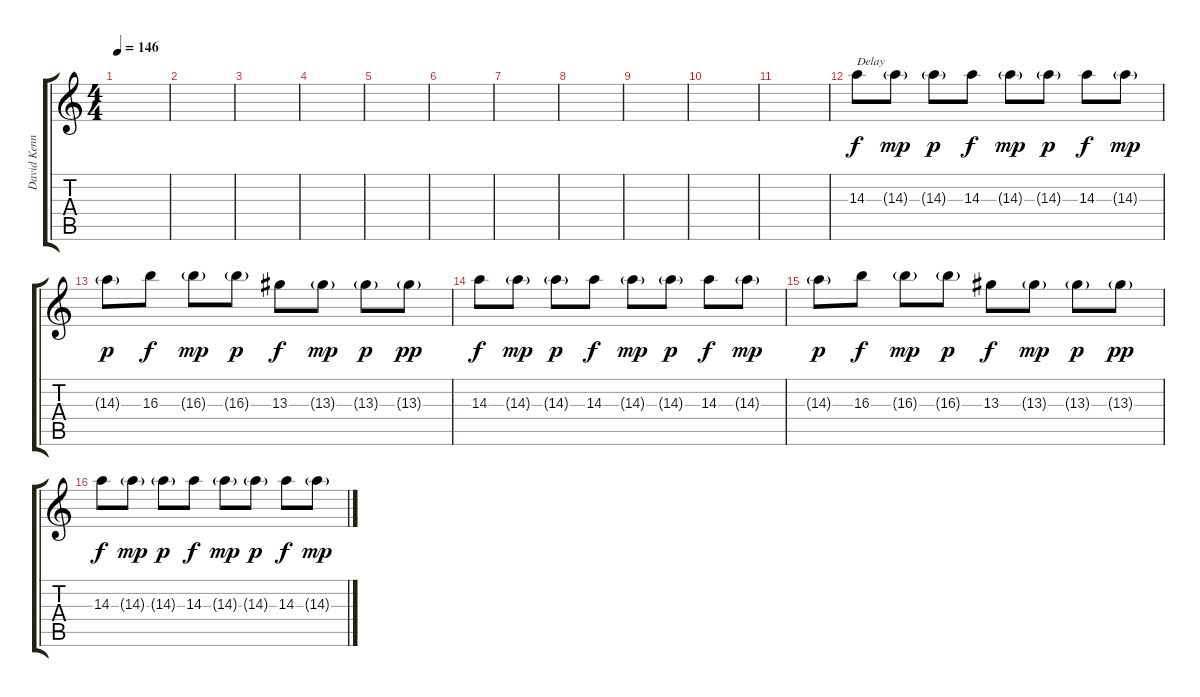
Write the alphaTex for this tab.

\track ("David Kennedy" "David Kenn") {instrument distortionguitar}
\staff {score tabs}
\tuning (E4 B3 G3 D3 A2 E2) {hide}
\ts (4 4)
\tempo 146
\clef g2
\ks c
|
|
|
|
|
|
|
|
|
|
|
14.3.8{txt "Delay" volume 14} 14.3{g}.8{dy mp} 14.3{g}.8{dy p} 14.3.8{dy f} 14.3{g}.8{dy mp} 14.3{g}.8{dy p} 14.3.8{dy f} 14.3{g}.8{dy mp} |
14.3{g}.8{dy p} 16.3.8{dy f} 16.3{g}.8{dy mp} 16.3{g}.8{dy p} 13.3.8{dy f} 13.3{g}.8{dy mp} 13.3{g}.8{dy p} 13.3{g}.8{dy pp} |
14.3.8{dy f} 14.3{g}.8{dy mp} 14.3{g}.8{dy p} 14.3.8{dy f} 14.3{g}.8{dy mp} 14.3{g}.8{dy p} 14.3.8{dy f} 14.3{g}.8{dy mp} |
14.3{g}.8{dy p} 16.3.8{dy f} 16.3{g}.8{dy mp} 16.3{g}.8{dy p} 13.3.8{dy f} 13.3{g}.8{dy mp} 13.3{g}.8{dy p} 13.3{g}.8{dy pp} |
14.3.8{dy f} 14.3{g}.8{dy mp} 14.3{g}.8{dy p} 14.3.8{dy f} 14.3{g}.8{dy mp} 14.3{g}.8{dy p} 14.3.8{dy f} 14.3{g}.8{dy mp}
